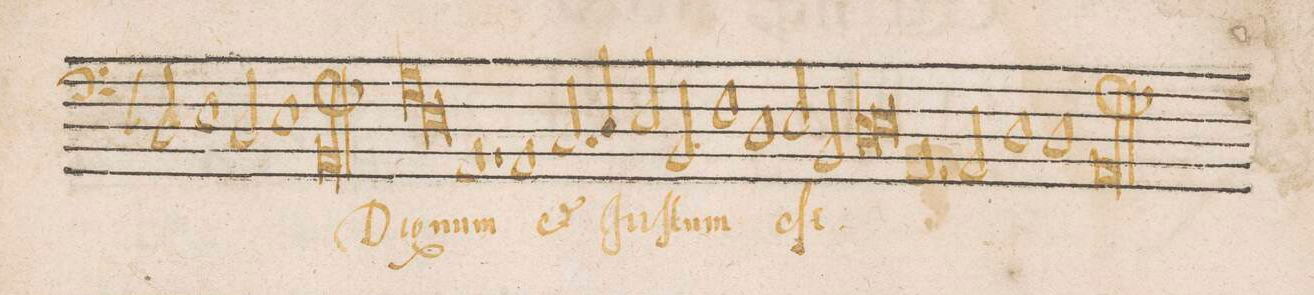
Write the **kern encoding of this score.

**kern	**text
*I"BASSVS	*
*clefF5	*
*k[b-]	*
*met(C|)	*
*M2/1	*
2BB-/	.
1C	.
2BB-/	.
=37-	=37-
1C	.
1FF/	.
=38-	=38-
*lig	*
1F	Di-
1C	.
*Xlig	*
=39-	=39-
1FF	-gnum
1r	.
=40-	=40-
1FF	e(t)
2.AA/	.
4BB-/	Ju-
=41-	=41-
2C/	.
2GG/	-ſtum
1D	.
=42-	=42-
1BB-	.
2C/	eſt
2GG/	.
=43-	=43-
*lig	*
1BB-	.
1C	.
*Xlig	*
=44-	=44-
1FF	.
2r	.
2FF/	.
=45-	=45-
1BB-	.
1BB-	.
=46-	=46-
0FF/	.
=47-	=47-
*-	*-
